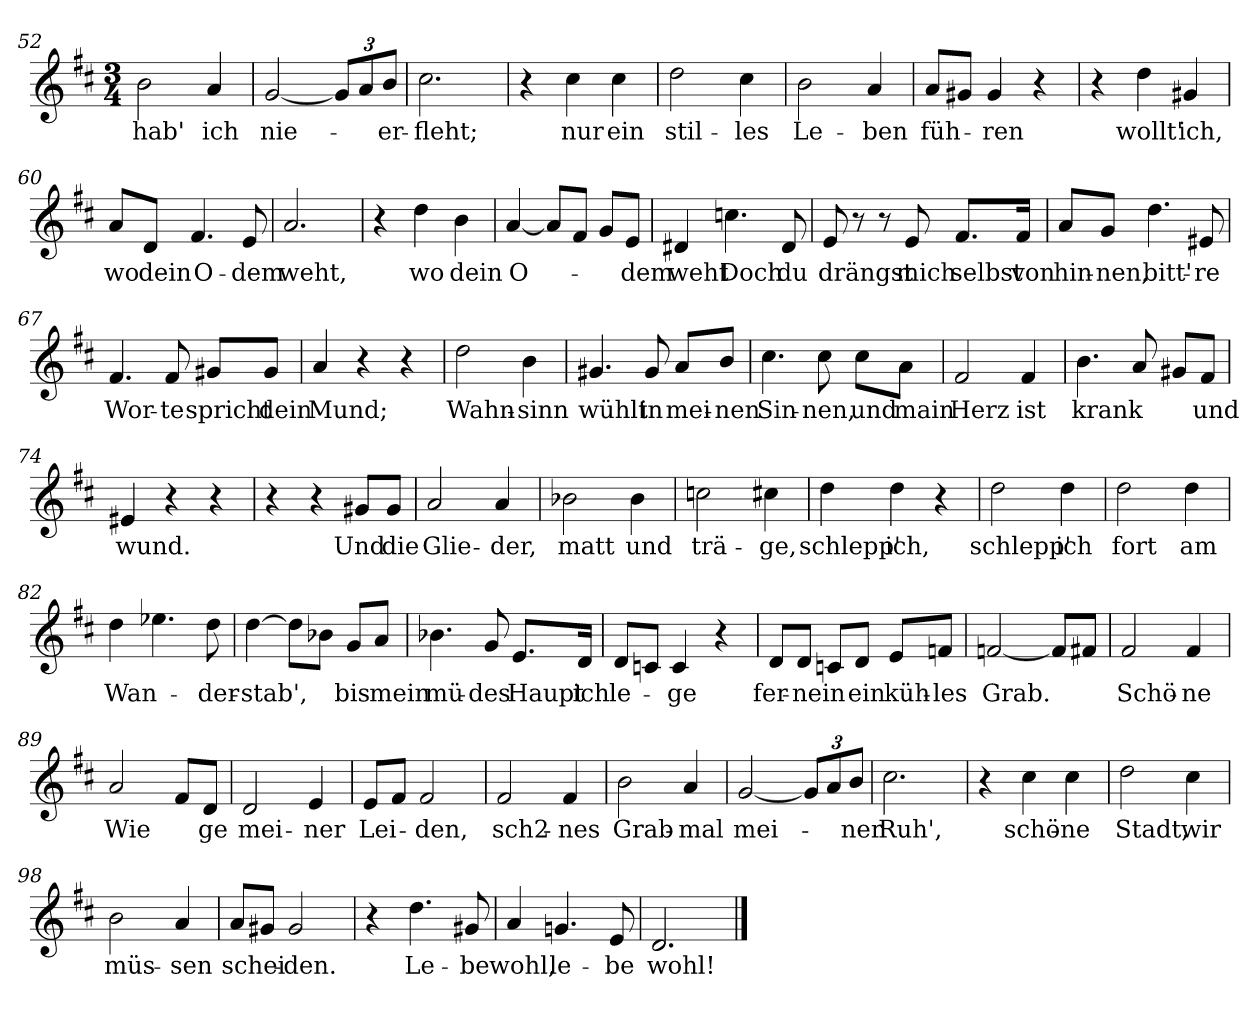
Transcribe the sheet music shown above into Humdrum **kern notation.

**kern	**text
*part1	*part1
*staff1	*staff1
*clefG2	*
*k[f#c#]	*
*M3/4	*
=52	=52
!	!LO:LY:b
2b\	hab'
!	!LO:LY:b
4a/	ich
=53	=53
!	!LO:LY:b
[2g/	nie-
12g/L]	.
12a/	.
!	!LO:LY:b
12b/J	er-
=54	=54
!	!LO:LY:b
2.cc#\	-fleht;
=55	=55
4r	.
!	!LO:LY:b
4cc#\	nur
!	!LO:LY:b
4cc#\	ein
=56	=56
!	!LO:LY:b
2dd\	stil-
!	!LO:LY:b
4cc#\	-les
=57	=57
!	!LO:LY:b
2b\	Le-
!	!LO:LY:b
4a/	-ben
=58	=58
!	!LO:LY:b
8a/L	füh-
8g#X/J	.
!	!LO:LY:b
4g#/	-ren
4r	.
!!LO:LB:g=z
=59	=59
4r	.
!	!LO:LY:b
4dd\	wollt'
!	!LO:LY:b
4g#X/	ich,
=60	=60
!	!LO:LY:b
8a/L	wo
!	!LO:LY:b
8d/J	dein
!	!LO:LY:b
4.f#/	O-
!	!LO:LY:b
8e/	-dem
=61	=61
!	!LO:LY:b
2.a/	weht,
=62	=62
4r	.
!	!LO:LY:b
4dd\	wo
!	!LO:LY:b
4b\	dein
=63	=63
!	!LO:LY:b
[4a/	O-
8a/L]	.
8f#/J	.
8g/L	.
!	!LO:LY:b
8e/J	-dem
=64	=64
!	!LO:LY:b
4d#X/	weht
!	!LO:LY:b
4.ccn\	Doch
!	!LO:LY:b
8d#/	du
=65	=65
!	!LO:LY:b
8e/	drängst
8r	.
8r	.
!	!LO:LY:b
8e/	mich
!	!LO:LY:b
8.f#/L	selbst
!	!LO:LY:b
16f#/Jk	von
!!LO:LB:g=z
=66	=66
!	!LO:LY:b
8a/L	hin-
!	!LO:LY:b
8g/J	-nen,
!	!LO:LY:b
4.dd\	bitt'-
!	!LO:LY:b
8e#X/	-re
=67	=67
!	!LO:LY:b
4.f#/	Wor-
!	!LO:LY:b
8f#/	-te
!	!LO:LY:b
8g#X/L	spricht
!	!LO:LY:b
8g#/J	dein
=68	=68
!	!LO:LY:b
4a/	Mund;
4r	.
4r	.
=69	=69
!	!LO:LY:b
2dd\	Wahn-
!	!LO:LY:b
4b\	-sinn
=70	=70
!	!LO:LY:b
4.g#X/	wühlt
!	!LO:LY:b
8g#/	in
!	!LO:LY:b
8a/L	mei-
!	!LO:LY:b
8b/J	-nen
=71	=71
!	!LO:LY:b
4.cc#\	Sin-
!	!LO:LY:b
8cc#\	-nen,
!	!LO:LY:b
8cc#\L	und
!	!LO:LY:b
8a\J	main
=72	=72
!	!LO:LY:b
2f#/	Herz
!	!LO:LY:b
4f#/	ist
!!LO:LB:g=z
=73	=73
!	!LO:LY:b
4.b\	krank
8a/	.
8g#X/L	.
!	!LO:LY:b
8f#/J	und
=74	=74
!	!LO:LY:b
4e#X/	wund.
4r	.
4r	.
=75	=75
4r	.
4r	.
!	!LO:LY:b
8g#X/L	Und
!	!LO:LY:b
8g#/J	die
=76	=76
!	!LO:LY:b
2a/	Glie-
!	!LO:LY:b
4a/	-der,
=77	=77
!	!LO:LY:b
2b-X\	matt
!	!LO:LY:b
4b-\	und
=78	=78
!	!LO:LY:b
2ccn\	trä-
!	!LO:LY:b
4cc#X\	-ge,
=79	=79
!	!LO:LY:b
4dd\	schlepp'
!	!LO:LY:b
4dd\	ich,
4r	.
=80	=80
!	!LO:LY:b
2dd\	schlepp'
!	!LO:LY:b
4dd\	ich
=81	=81
!	!LO:LY:b
2dd\	fort
!	!LO:LY:b
4dd\	am
!!LO:LB:g=z
=82	=82
!	!LO:LY:b
4dd\	Wan-
4.ee-X\	.
!	!LO:LY:b
8dd\	-der-
=83	=83
!	!LO:LY:b
[4dd\	-stab',
8dd\L]	.
8b-X\J	.
!	!LO:LY:b
8g/L	bis
!	!LO:LY:b
8a/J	mein
=84	=84
!	!LO:LY:b
4.b-X\	mü-
!	!LO:LY:b
8g/	-des
!	!LO:LY:b
8.e/L	Haupt
!	!LO:LY:b
16d/Jk	ich
=85	=85
!	!LO:LY:b
8d/L	le-
8cn/J	.
!	!LO:LY:b
4c/	-ge
4r	.
=86	=86
!	!LO:LY:b
8d/L	fer-
!	!LO:LY:b
8d/J	-ne
!	!LO:LY:b
8cn/L	in
!	!LO:LY:b
8d/J	ein
!	!LO:LY:b
8e/L	küh-
!	!LO:LY:b
8fn/J	-les
=87	=87
!	!LO:LY:b
[2fn/	Grab.
8f/L]	.
8f#X/J	.
=88	=88
!	!LO:LY:b
2f#/	Schö-
!	!LO:LY:b
4f#/	-ne
=89	=89
!	!LO:LY:b
2a/	Wie
8f#/L	.
!	!LO:LY:b
8d/J	-ge
!!LO:PB:g=z
=90	=90
!	!LO:LY:b
2d/	mei-
!	!LO:LY:b
4e/	-ner
=91	=91
!	!LO:LY:b
8e/L	Lei-
8f#/J	.
!	!LO:LY:b
2f#/	-den,
=92	=92
!	!LO:LY:b
2f#/	sch2-
!	!LO:LY:b
4f#/	-nes
=93	=93
!	!LO:LY:b
2b\	Grab-
!	!LO:LY:b
4a/	-mal
=94	=94
!	!LO:LY:b
[2g/	mei-
12g/L]	.
12a/	.
!	!LO:LY:b
12b/J	-ner
=95	=95
!	!LO:LY:b
2.cc#\	Ruh',
=96	=96
4r	.
!	!LO:LY:b
4cc#\	schö-
!	!LO:LY:b
4cc#\	-ne
=97	=97
!	!LO:LY:b
2dd\	Stadt,
!	!LO:LY:b
4cc#\	wir
=98	=98
!	!LO:LY:b
2b\	müs-
!	!LO:LY:b
4a/	-sen
=99	=99
!	!LO:LY:b
8a/L	schei-
8g#X/J	.
!	!LO:LY:b
2g#/	-den.
!!LO:LB:g=z
=100	=100
4r	.
!	!LO:LY:b
4.dd\	Le-
!	!LO:LY:b
8g#X/	-be
=101	=101
!	!LO:LY:b
4a/	wohl,
!	!LO:LY:b
4.gn/	le-
!	!LO:LY:b
8e/	-be
=102	=102
!	!LO:LY:b
2.d/	wohl!
==	==
*-	*-
